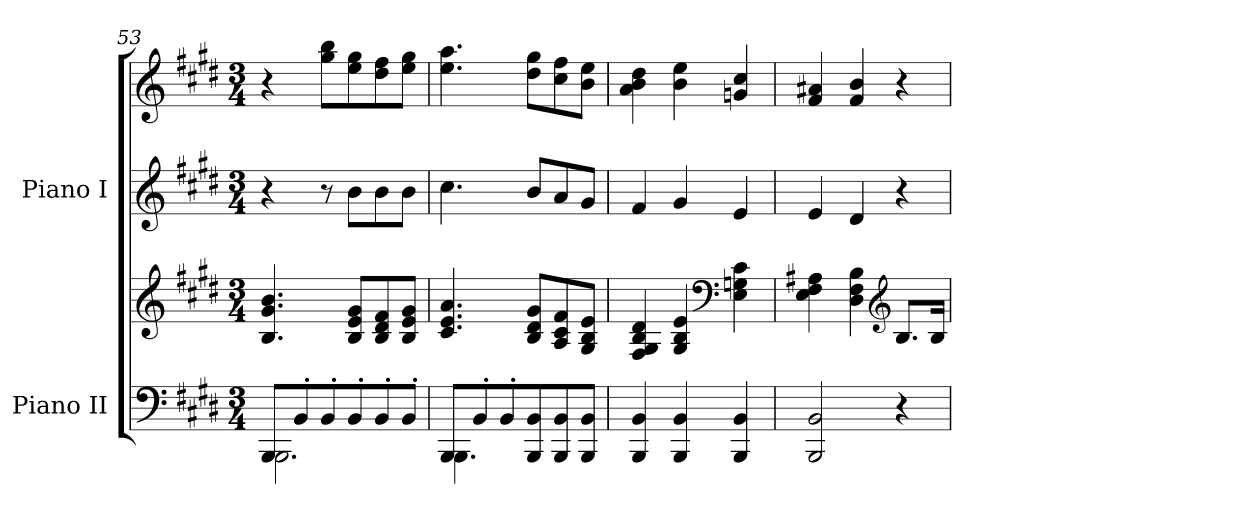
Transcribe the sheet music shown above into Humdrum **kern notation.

**kern	**kern	**kern	**kern
*part2	*part2	*part1	*part1
*staff4	*staff3	*staff2	*staff1
*I"Piano II	*	*I"Piano I	*
*I'Pno. II	*	*I'Pno. I	*
*clefF4	*clefG2	*clefG2	*clefG2
*k[f#c#g#d#]	*k[f#c#g#d#]	*k[f#c#g#d#]	*k[f#c#g#d#]
*M3/4	*M3/4	*M3/4	*M3/4
=53	=53	=53	=53
*^	*	*	*
8BBB/L	2.BBB\	4.B/ 4.g#/ 4.b/	4r	4r
8BB'/	.	.	.	.
8BB'/	.	.	8r	8gg#\ 8bb\L
8BB'/	.	8B/ 8e/ 8g#/L	8b\L	8ee\ 8gg#\
8BB'/	.	8B/ 8d#/ 8f#/	8b\	8dd#\ 8ff#\
8BB'/J	.	8B/ 8e/ 8g#/J	8b\J	8ee\ 8gg#\J
=54	=54	=54	=54	=54
8BBB/L	4.BBB\	4.c#/ 4.e/ 4.a/	4.cc#\	4.ee\ 4.aa\
8BB'/	.	.	.	.
8BB'/	.	.	.	.
8BBB/ 8BB/	8rAAAyy	8B/ 8d#/ 8g#/L	8b/L	8dd#\ 8gg#\L
8BBB/ 8BB/	4rAAAyy	8A/ 8c#/ 8f#/	8a/	8cc#\ 8ff#\
8BBB/ 8BB/J	.	8G#/ 8B/ 8e/J	8g#/J	8b\ 8ee\J
*v	*v	*	*	*
!!LO:PB:g=z
=55	=55	=55	=55
4BBB/ 4BB/	4F#/ 4G#/ 4B/ 4d#/	4f#/	4a\ 4b\ 4dd#\
4BBB/ 4BB/	4G#/ 4B/ 4e/	4g#/	4b\ 4ee\
*	*clefF4	*	*
4BBB/ 4BB/	4E\ 4Gn\ 4c#\	4e/	4gn/ 4cc#/
=56	=56	=56	=56
2BBB/ 2BB/	4E\ 4F#\ 4A#X\	4e/	4f#/ 4a#X/
.	4D#\ 4F#\ 4B\	4d#/	4f#/ 4b/
*	*clefG2	*	*
4r	8.B/L	4r	4r
.	16B/Jk	.	.
=	=	=	=
*-	*-	*-	*-
